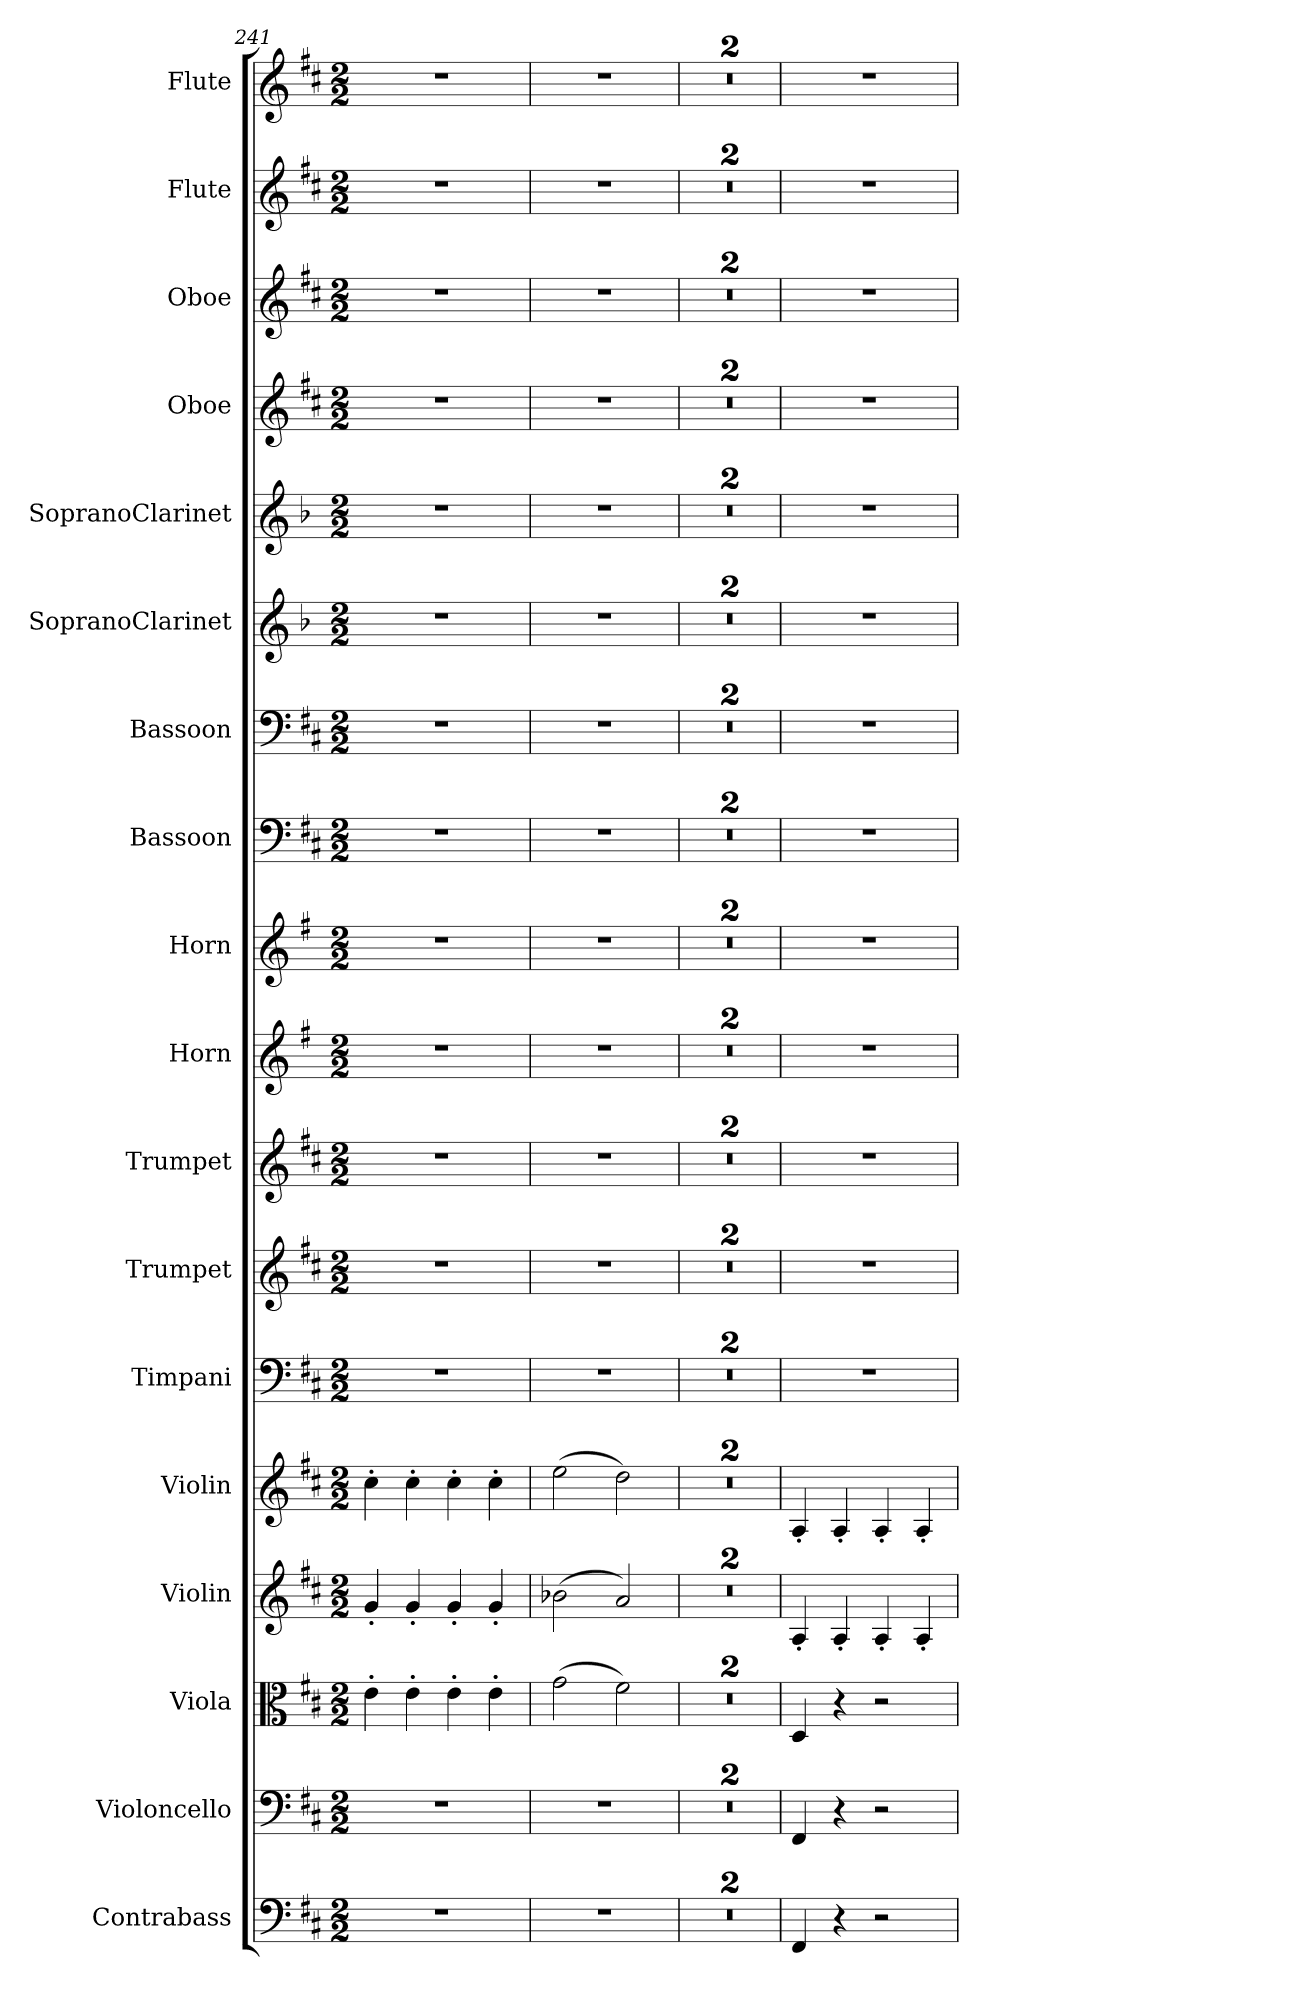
**kern	**kern	**kern	**kern	**kern	**kern	**kern	**kern	**kern	**kern	**kern	**kern	**kern	**kern	**kern	**kern	**kern	**kern
*part18	*part17	*part16	*part15	*part14	*part13	*part12	*part11	*part10	*part9	*part8	*part7	*part6	*part5	*part4	*part3	*part2	*part1
*staff18	*staff17	*staff16	*staff15	*staff14	*staff13	*staff12	*staff11	*staff10	*staff9	*staff8	*staff7	*staff6	*staff5	*staff4	*staff3	*staff2	*staff1
*I"Contrabass	*I"Violoncello	*I"Viola	*I"Violin	*I"Violin	*I"Timpani	*I"Trumpet	*I"Trumpet	*I"Horn	*I"Horn	*I"Bassoon	*I"Bassoon	*I"SopranoClarinet	*I"SopranoClarinet	*I"Oboe	*I"Oboe	*I"Flute	*I"Flute
*I'Cb	*I'Vc	*I'Vla	*I'Vln	*I'Vln	*I'Timp	*I'Tpt	*I'Tpt	*I'Hn	*I'Hn	*I'Bsn	*I'Bsn	*	*	*I'Ob	*I'Ob	*I'Fl	*I'Fl
*clefF4	*clefF4	*clefC3	*clefG2	*clefG2	*clefF4	*clefG2	*clefG2	*clefG2	*clefG2	*clefF4	*clefF4	*clefG2	*clefG2	*clefG2	*clefG2	*clefG2	*clefG2
*ITrd7c12	*	*	*	*	*	*ITrd1c2	*ITrd1c2	*ITrd4c7	*ITrd4c7	*	*	*	*	*	*	*	*
*k[f#c#]	*k[f#c#]	*k[f#c#]	*k[f#c#]	*k[f#c#]	*k[f#c#]	*k[]	*k[]	*k[]	*k[]	*k[f#c#]	*k[f#c#]	*k[b-]	*k[b-]	*k[f#c#]	*k[f#c#]	*k[f#c#]	*k[f#c#]
*D:	*D:	*D:	*D:	*D:	*D:	*	*	*	*	*D:	*D:	*	*	*D:	*D:	*D:	*D:
*M2/2	*M2/2	*M2/2	*M2/2	*M2/2	*M2/2	*M2/2	*M2/2	*M2/2	*M2/2	*M2/2	*M2/2	*M2/2	*M2/2	*M2/2	*M2/2	*M2/2	*M2/2
=241	=241	=241	=241	=241	=241	=241	=241	=241	=241	=241	=241	=241	=241	=241	=241	=241	=241
1r	1r	4e'\	4g'/	4cc#'\	1r	1r	1r	1r	1r	1r	1r	1r	1r	1r	1r	1r	1r
.	.	4e'\	4g'/	4cc#'\	.	.	.	.	.	.	.	.	.	.	.	.	.
.	.	4e'\	4g'/	4cc#'\	.	.	.	.	.	.	.	.	.	.	.	.	.
.	.	4e'\	4g'/	4cc#'\	.	.	.	.	.	.	.	.	.	.	.	.	.
=242	=242	=242	=242	=242	=242	=242	=242	=242	=242	=242	=242	=242	=242	=242	=242	=242	=242
1r	1r	(>2g\	(>2b-X\	(>2ee\	1r	1r	1r	1r	1r	1r	1r	1r	1r	1r	1r	1r	1r
.	.	2f#\)	2a/)	2dd\)	.	.	.	.	.	.	.	.	.	.	.	.	.
=243	=243	=243	=243	=243	=243	=243	=243	=243	=243	=243	=243	=243	=243	=243	=243	=243	=243
1r	1r	1r	1r	1r	1r	1r	1r	1r	1r	1r	1r	1r	1r	1r	1r	1r	1r
=244	=244	=244	=244	=244	=244	=244	=244	=244	=244	=244	=244	=244	=244	=244	=244	=244	=244
1r	1r	1r	1r	1r	1r	1r	1r	1r	1r	1r	1r	1r	1r	1r	1r	1r	1r
=245	=245	=245	=245	=245	=245	=245	=245	=245	=245	=245	=245	=245	=245	=245	=245	=245	=245
4FFF#/	4FF#/	4D/	4A'/	4A'/	1r	1r	1r	1r	1r	1r	1r	1r	1r	1r	1r	1r	1r
4r	4r	4r	4A'/	4A'/	.	.	.	.	.	.	.	.	.	.	.	.	.
2r	2r	2r	4A'/	4A'/	.	.	.	.	.	.	.	.	.	.	.	.	.
.	.	.	4A'/	4A'/	.	.	.	.	.	.	.	.	.	.	.	.	.
=	=	=	=	=	=	=	=	=	=	=	=	=	=	=	=	=	=
*-	*-	*-	*-	*-	*-	*-	*-	*-	*-	*-	*-	*-	*-	*-	*-	*-	*-
